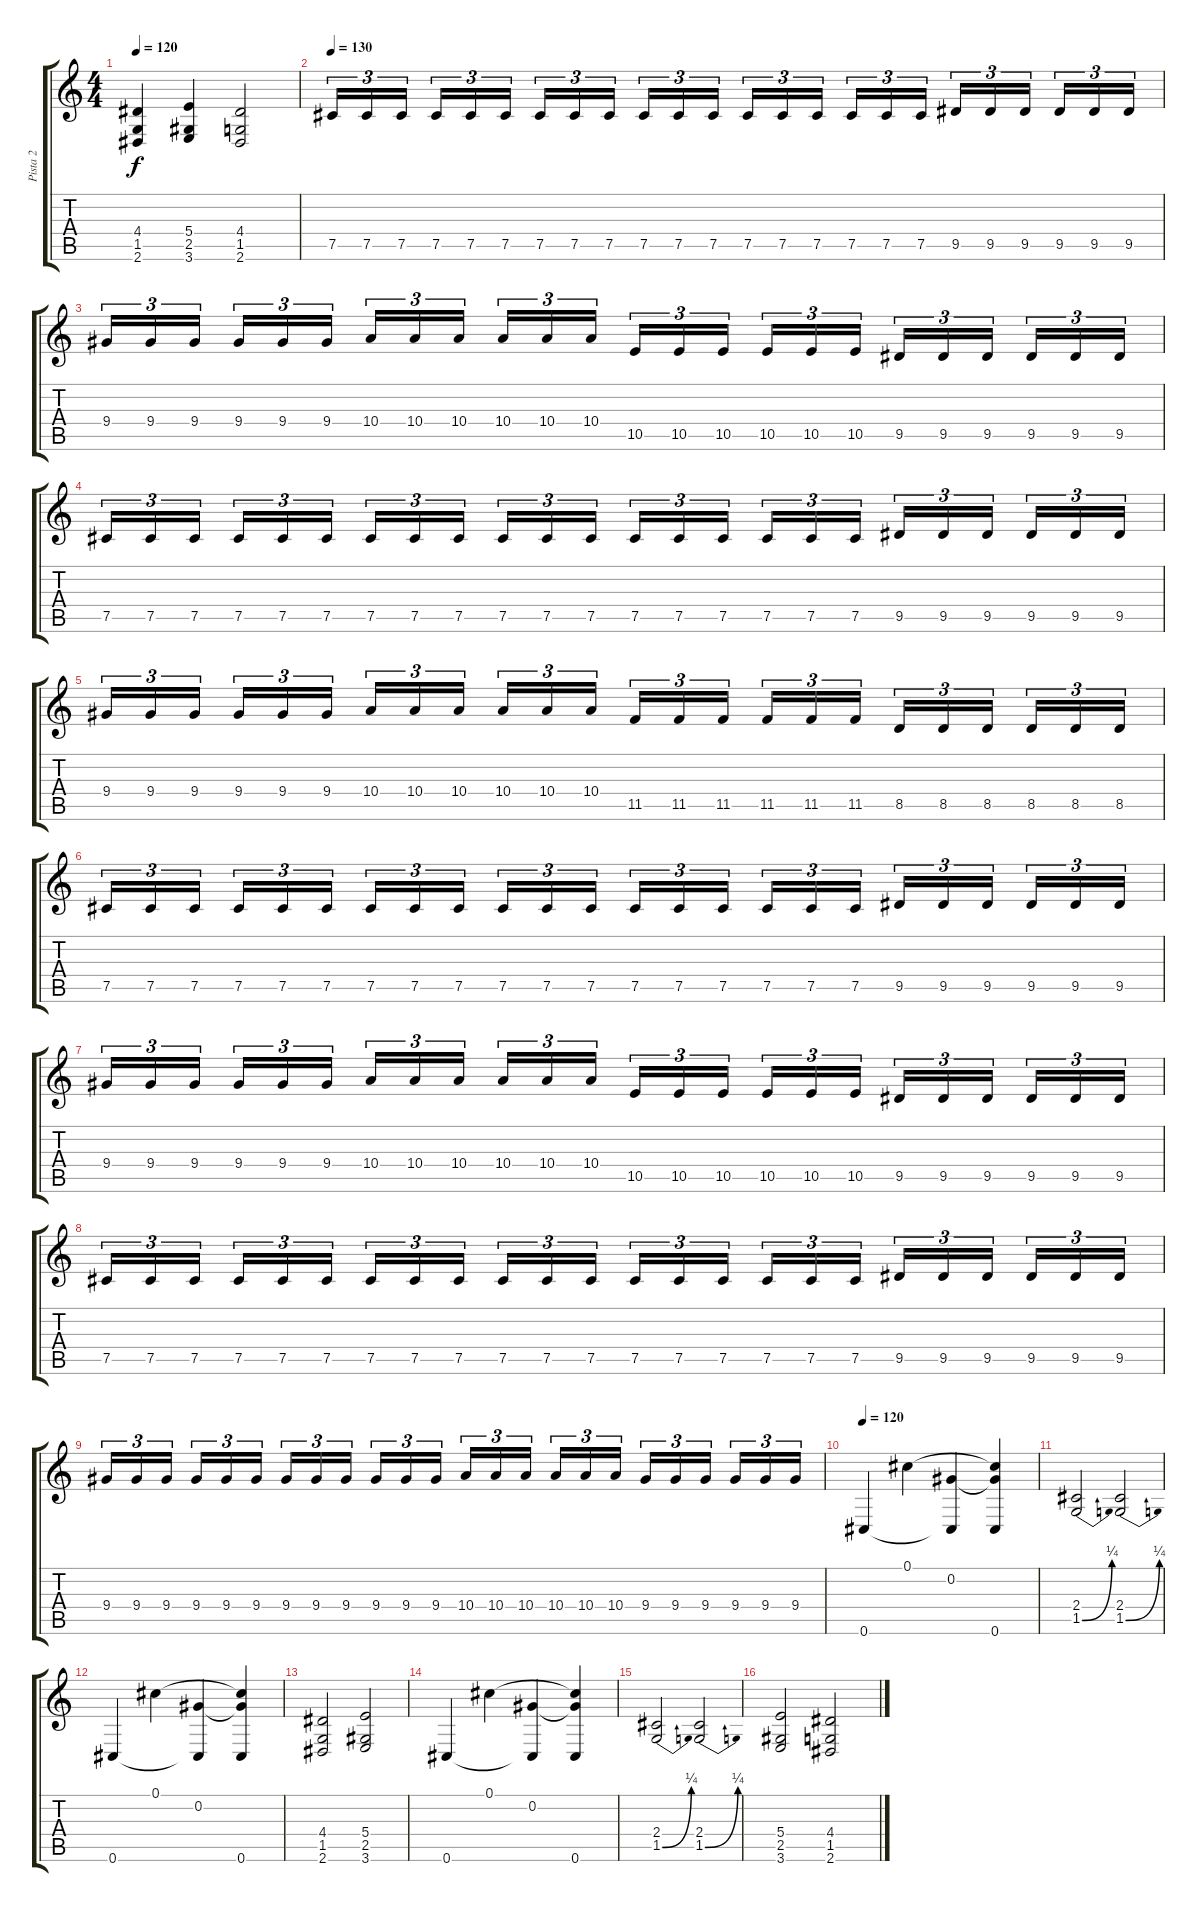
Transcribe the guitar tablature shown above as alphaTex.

\track ("Pista 2" "Pista 2") {instrument distortionguitar}
\staff {score tabs}
\tuning (Db4 Ab3 E3 B2 Gb2 Db2) {hide}
\ts (4 4)
\tempo 120
\clef g2
\ks c
(4.4 1.5 2.6).4{dy f} (5.4 2.5 3.6).4 (4.4 1.5 2.6).2 |
\tempo 130
7.5.16{tu (3 2)} 7.5.16{tu (3 2)} 7.5.16{tu (3 2)} 7.5.16{tu (3 2)} 7.5.16{tu (3 2)} 7.5.16{tu (3 2)} 7.5.16{tu (3 2)} 7.5.16{tu (3 2)} 7.5.16{tu (3 2)} 7.5.16{tu (3 2)} 7.5.16{tu (3 2)} 7.5.16{tu (3 2)} 7.5.16{tu (3 2)} 7.5.16{tu (3 2)} 7.5.16{tu (3 2)} 7.5.16{tu (3 2)} 7.5.16{tu (3 2)} 7.5.16{tu (3 2)} 9.5.16{tu (3 2)} 9.5.16{tu (3 2)} 9.5.16{tu (3 2)} 9.5.16{tu (3 2)} 9.5.16{tu (3 2)} 9.5.16{tu (3 2)} |
9.4.16{tu (3 2)} 9.4.16{tu (3 2)} 9.4.16{tu (3 2)} 9.4.16{tu (3 2)} 9.4.16{tu (3 2)} 9.4.16{tu (3 2)} 10.4.16{tu (3 2)} 10.4.16{tu (3 2)} 10.4.16{tu (3 2)} 10.4.16{tu (3 2)} 10.4.16{tu (3 2)} 10.4.16{tu (3 2)} 10.5.16{tu (3 2)} 10.5.16{tu (3 2)} 10.5.16{tu (3 2)} 10.5.16{tu (3 2)} 10.5.16{tu (3 2)} 10.5.16{tu (3 2)} 9.5.16{tu (3 2)} 9.5.16{tu (3 2)} 9.5.16{tu (3 2)} 9.5.16{tu (3 2)} 9.5.16{tu (3 2)} 9.5.16{tu (3 2)} |
7.5.16{tu (3 2)} 7.5.16{tu (3 2)} 7.5.16{tu (3 2)} 7.5.16{tu (3 2)} 7.5.16{tu (3 2)} 7.5.16{tu (3 2)} 7.5.16{tu (3 2)} 7.5.16{tu (3 2)} 7.5.16{tu (3 2)} 7.5.16{tu (3 2)} 7.5.16{tu (3 2)} 7.5.16{tu (3 2)} 7.5.16{tu (3 2)} 7.5.16{tu (3 2)} 7.5.16{tu (3 2)} 7.5.16{tu (3 2)} 7.5.16{tu (3 2)} 7.5.16{tu (3 2)} 9.5.16{tu (3 2)} 9.5.16{tu (3 2)} 9.5.16{tu (3 2)} 9.5.16{tu (3 2)} 9.5.16{tu (3 2)} 9.5.16{tu (3 2)} |
9.4.16{tu (3 2)} 9.4.16{tu (3 2)} 9.4.16{tu (3 2)} 9.4.16{tu (3 2)} 9.4.16{tu (3 2)} 9.4.16{tu (3 2)} 10.4.16{tu (3 2)} 10.4.16{tu (3 2)} 10.4.16{tu (3 2)} 10.4.16{tu (3 2)} 10.4.16{tu (3 2)} 10.4.16{tu (3 2)} 11.5.16{tu (3 2)} 11.5.16{tu (3 2)} 11.5.16{tu (3 2)} 11.5.16{tu (3 2)} 11.5.16{tu (3 2)} 11.5.16{tu (3 2)} 8.5.16{tu (3 2)} 8.5.16{tu (3 2)} 8.5.16{tu (3 2)} 8.5.16{tu (3 2)} 8.5.16{tu (3 2)} 8.5.16{tu (3 2)} |
7.5.16{tu (3 2)} 7.5.16{tu (3 2)} 7.5.16{tu (3 2)} 7.5.16{tu (3 2)} 7.5.16{tu (3 2)} 7.5.16{tu (3 2)} 7.5.16{tu (3 2)} 7.5.16{tu (3 2)} 7.5.16{tu (3 2)} 7.5.16{tu (3 2)} 7.5.16{tu (3 2)} 7.5.16{tu (3 2)} 7.5.16{tu (3 2)} 7.5.16{tu (3 2)} 7.5.16{tu (3 2)} 7.5.16{tu (3 2)} 7.5.16{tu (3 2)} 7.5.16{tu (3 2)} 9.5.16{tu (3 2)} 9.5.16{tu (3 2)} 9.5.16{tu (3 2)} 9.5.16{tu (3 2)} 9.5.16{tu (3 2)} 9.5.16{tu (3 2)} |
9.4.16{tu (3 2)} 9.4.16{tu (3 2)} 9.4.16{tu (3 2)} 9.4.16{tu (3 2)} 9.4.16{tu (3 2)} 9.4.16{tu (3 2)} 10.4.16{tu (3 2)} 10.4.16{tu (3 2)} 10.4.16{tu (3 2)} 10.4.16{tu (3 2)} 10.4.16{tu (3 2)} 10.4.16{tu (3 2)} 10.5.16{tu (3 2)} 10.5.16{tu (3 2)} 10.5.16{tu (3 2)} 10.5.16{tu (3 2)} 10.5.16{tu (3 2)} 10.5.16{tu (3 2)} 9.5.16{tu (3 2)} 9.5.16{tu (3 2)} 9.5.16{tu (3 2)} 9.5.16{tu (3 2)} 9.5.16{tu (3 2)} 9.5.16{tu (3 2)} |
7.5.16{tu (3 2)} 7.5.16{tu (3 2)} 7.5.16{tu (3 2)} 7.5.16{tu (3 2)} 7.5.16{tu (3 2)} 7.5.16{tu (3 2)} 7.5.16{tu (3 2)} 7.5.16{tu (3 2)} 7.5.16{tu (3 2)} 7.5.16{tu (3 2)} 7.5.16{tu (3 2)} 7.5.16{tu (3 2)} 7.5.16{tu (3 2)} 7.5.16{tu (3 2)} 7.5.16{tu (3 2)} 7.5.16{tu (3 2)} 7.5.16{tu (3 2)} 7.5.16{tu (3 2)} 9.5.16{tu (3 2)} 9.5.16{tu (3 2)} 9.5.16{tu (3 2)} 9.5.16{tu (3 2)} 9.5.16{tu (3 2)} 9.5.16{tu (3 2)} |
9.4.16{tu (3 2)} 9.4.16{tu (3 2)} 9.4.16{tu (3 2)} 9.4.16{tu (3 2)} 9.4.16{tu (3 2)} 9.4.16{tu (3 2)} 9.4.16{tu (3 2)} 9.4.16{tu (3 2)} 9.4.16{tu (3 2)} 9.4.16{tu (3 2)} 9.4.16{tu (3 2)} 9.4.16{tu (3 2)} 10.4.16{tu (3 2)} 10.4.16{tu (3 2)} 10.4.16{tu (3 2)} 10.4.16{tu (3 2)} 10.4.16{tu (3 2)} 10.4.16{tu (3 2)} 9.4.16{tu (3 2)} 9.4.16{tu (3 2)} 9.4.16{tu (3 2)} 9.4.16{tu (3 2)} 9.4.16{tu (3 2)} 9.4.16{tu (3 2)} |
\tempo 120
0.6.4 0.1.4 (0.2 0.6{t}).4 (0.1{t} 0.2{t} 0.6).4 |
(2.4 1.5{be (bend 0 0 60 1)}).2 (2.4 1.5{be (bend 0 0 60 1)}).2 |
0.6.4 0.1.4 (0.2 0.6{t}).4 (0.1{t} 0.2{t} 0.6).4 |
(4.4 1.5 2.6).2 (5.4 2.5 3.6).2 |
0.6.4 0.1.4 (0.2 0.6{t}).4 (0.1{t} 0.2{t} 0.6).4 |
(2.4 1.5{be (bend 0 0 60 1)}).2 (2.4 1.5{be (bend 0 0 60 1)}).2 |
(5.4 2.5 3.6).2 (4.4 1.5 2.6).2
